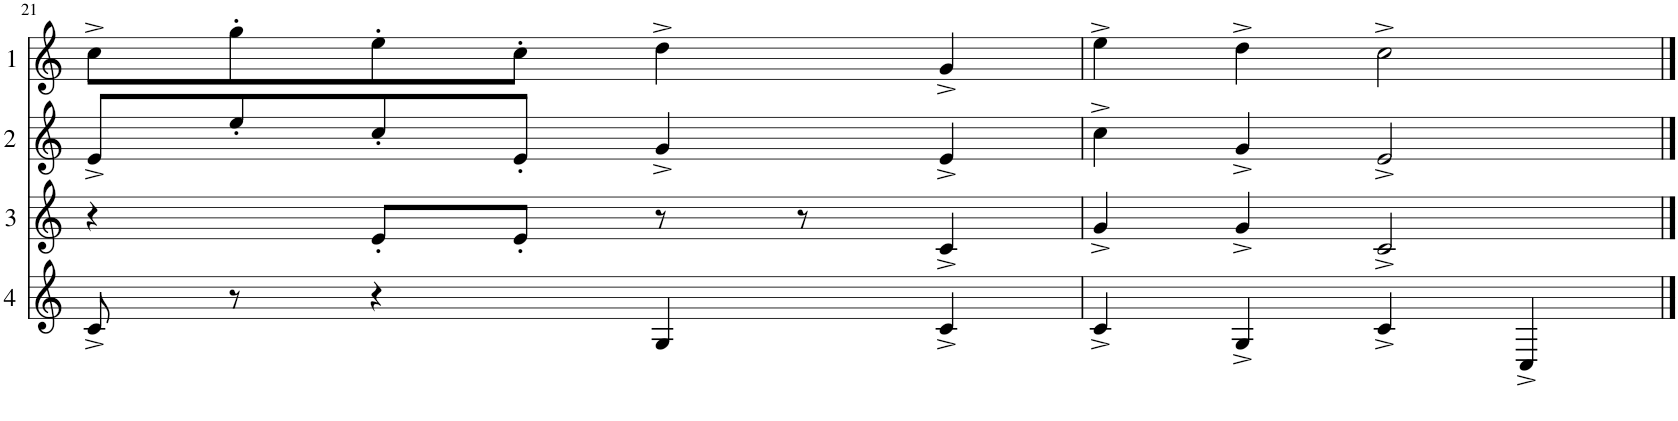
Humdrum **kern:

**kern	**kern	**kern	**kern
*part4	*part3	*part2	*part1
*staff4	*staff3	*staff2	*staff1
*I"Cor 4	*I"Cor 3	*I"Cor 2	*I"Cor 1
!!LO:PB:g=z
*clefG2	*clefG2	*clefG2	*clefG2
*Trd4c7	*Trd4c7	*Trd4c7	*Trd4c7
*k[]	*k[]	*k[]	*k[]
*M4/4	*M4/4	*M4/4	*M4/4
=21	=21	=21	=21
8c^/	4r	8e^/L	8cc^\L
8r	.	8ee'/	8gg'\
4r	8e'/L	8cc'/	8ee'\
.	8e'/J	8e'/J	8cc'\J
4G/	8r	4g^/	4dd^\
.	8r	.	.
4c^/	4c^/	4e^/	4g^/
=22	=22	=22	=22
4c^/	4g^/	4cc^\	4ee^\
4G^/	4g^/	4g^/	4dd^\
4c^/	2c^/	2e^/	2cc^\
4C^/	.	.	.
==	==	==	==
*-	*-	*-	*-
